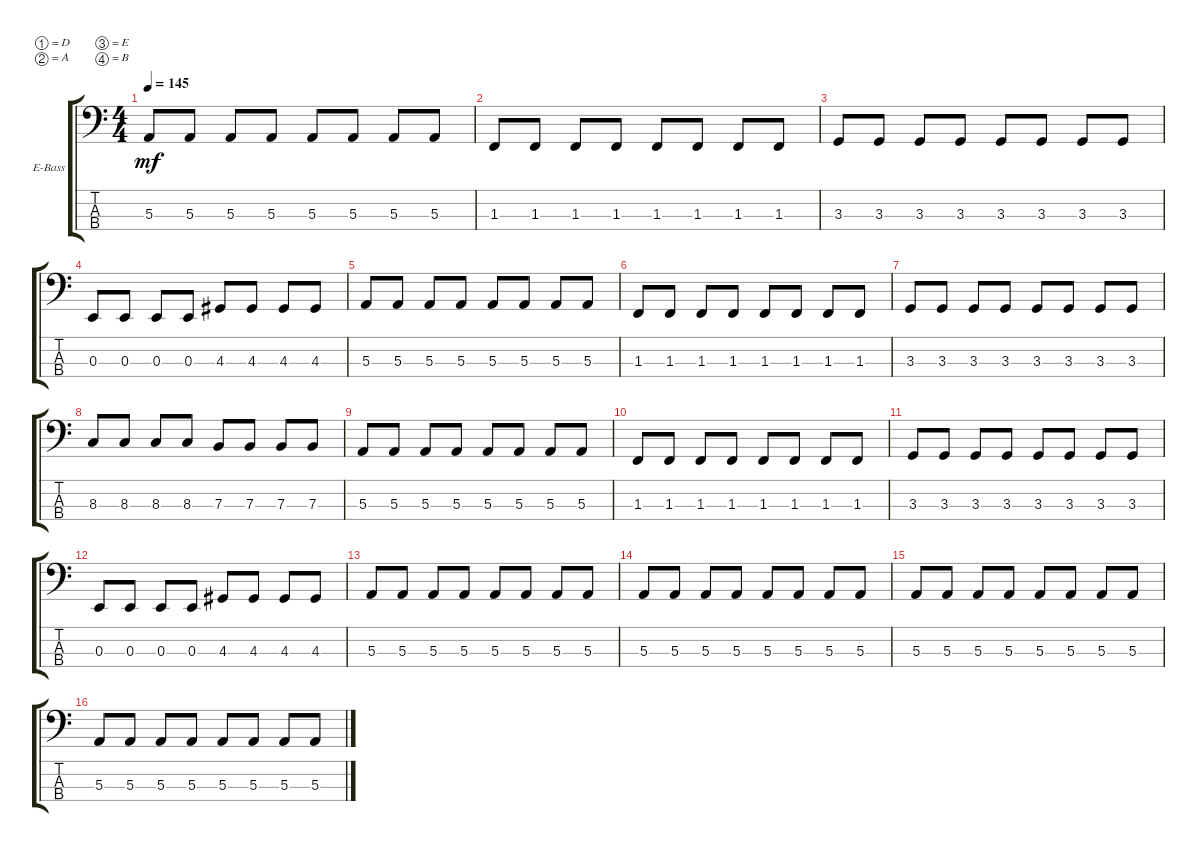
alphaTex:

\bracketExtendMode groupsimilarinstruments
\firstSystemTrackNameOrientation horizontal
\otherSystemsTrackNameOrientation horizontal
\track ("Electric Bass" "E-Bass") {instrument electricbassfinger}
\staff {score tabs}
\tuning (D2 A1 E1 B0)
\ts (4 4)
\tempo 145
\clef f4
\ks c
5.3.8{dy mf} 5.3.8 5.3.8 5.3.8 5.3.8 5.3.8 5.3.8 5.3.8 |
1.3.8 1.3.8 1.3.8 1.3.8 1.3.8 1.3.8 1.3.8 1.3.8 |
3.3.8 3.3.8 3.3.8 3.3.8 3.3.8 3.3.8 3.3.8 3.3.8 |
0.3.8 0.3.8 0.3.8 0.3.8 4.3.8 4.3.8 4.3.8 4.3.8 |
5.3.8 5.3.8 5.3.8 5.3.8 5.3.8 5.3.8 5.3.8 5.3.8 |
1.3.8 1.3.8 1.3.8 1.3.8 1.3.8 1.3.8 1.3.8 1.3.8 |
3.3.8 3.3.8 3.3.8 3.3.8 3.3.8 3.3.8 3.3.8 3.3.8 |
8.3.8 8.3.8 8.3.8 8.3.8 7.3.8 7.3.8 7.3.8 7.3.8 |
5.3.8 5.3.8 5.3.8 5.3.8 5.3.8 5.3.8 5.3.8 5.3.8 |
1.3.8 1.3.8 1.3.8 1.3.8 1.3.8 1.3.8 1.3.8 1.3.8 |
3.3.8 3.3.8 3.3.8 3.3.8 3.3.8 3.3.8 3.3.8 3.3.8 |
0.3.8 0.3.8 0.3.8 0.3.8 4.3.8 4.3.8 4.3.8 4.3.8 |
5.3.8 5.3.8 5.3.8 5.3.8 5.3.8 5.3.8 5.3.8 5.3.8 |
5.3.8 5.3.8 5.3.8 5.3.8 5.3.8 5.3.8 5.3.8 5.3.8 |
5.3.8 5.3.8 5.3.8 5.3.8 5.3.8 5.3.8 5.3.8 5.3.8 |
5.3.8 5.3.8 5.3.8 5.3.8 5.3.8 5.3.8 5.3.8 5.3.8
